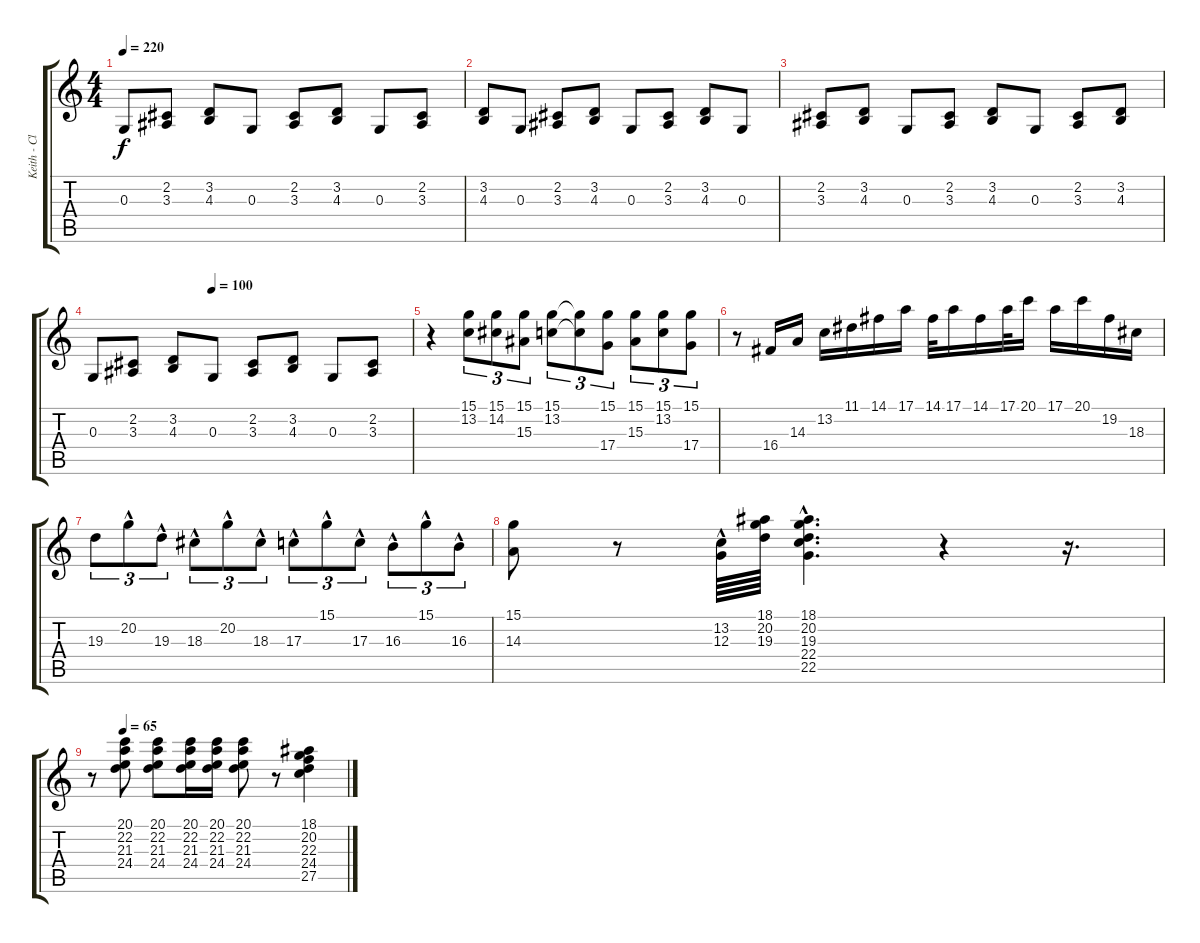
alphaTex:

\track ("Keith - Clavinet RH" "Keith - Cl") {instrument clavinet}
\staff {score tabs}
\tuning (E4 B3 G3 D3 A2 E2) {hide}
\ts (4 4)
\tempo 220
\clef g2
\ks c
0.3.8{dy f} (2.2 3.3).8 (3.2 4.3).8 0.3.8 (2.2 3.3).8 (3.2 4.3).8 0.3.8 (2.2 3.3).8 |
(3.2 4.3).8 0.3.8 (2.2 3.3).8 (3.2 4.3).8 0.3.8 (2.2 3.3).8 (3.2 4.3).8 0.3.8 |
(2.2 3.3).8 (3.2 4.3).8 0.3.8 (2.2 3.3).8 (3.2 4.3).8 0.3.8 (2.2 3.3).8 (3.2 4.3).8 |
\tempo (100 0.375)
0.3.8 (2.2 3.3).8 (3.2 4.3).8 0.3.8 (2.2 3.3).8 (3.2 4.3).8 0.3.8 (2.2 3.3).8 |
r.4 (15.1 13.2).8{tu (3 2)} (15.1 14.2).8{tu (3 2)} (15.1 15.3).8{tu (3 2)} (15.1 13.2).8{tu (3 2)} (15.1{t} 13.2{t}).8{tu (3 2)} (15.1 17.4).8{tu (3 2)} (15.1 15.3).8{tu (3 2)} (15.1 13.2).8{tu (3 2)} (15.1 17.4).8{tu (3 2)} |
r.8 16.4.16 14.3.16 13.2.16 11.1.16 14.1.16 17.1.16 14.1.32 17.1.16 14.1.16 17.1.32 20.1.16 17.1.16 20.1.16 19.2.16 18.3.16 |
19.3.8{tu (3 2)} 20.2{hac}.8{tu (3 2)} 19.3{hac}.8{tu (3 2)} 18.3{hac}.8{tu (3 2)} 20.2{hac}.8{tu (3 2)} 18.3{hac}.8{tu (3 2)} 17.3{hac}.8{tu (3 2)} 15.1{hac}.8{tu (3 2)} 17.3{hac}.8{tu (3 2)} 16.3{hac}.8{tu (3 2)} 15.1{hac}.8{tu (3 2)} 16.3{hac}.8{tu (3 2)} |
(15.1 14.3).8 r.8 (13.2{hac} 12.3{hac}).64 (18.1 20.2 19.3).64 (18.1{hac} 20.2{hac} 19.3{hac} 22.4{hac} 22.5{hac}).4{d} r.4 r.16{d} |
\tempo (65 0.125)
r.8 (20.1 22.2 21.3 24.4).8 (20.1 22.2 21.3 24.4).8 (20.1 22.2 21.3 24.4).16 (20.1 22.2 21.3 24.4).16 (20.1 22.2 21.3 24.4).8 r.8 (18.1 20.2 22.3 24.4 27.5).4
